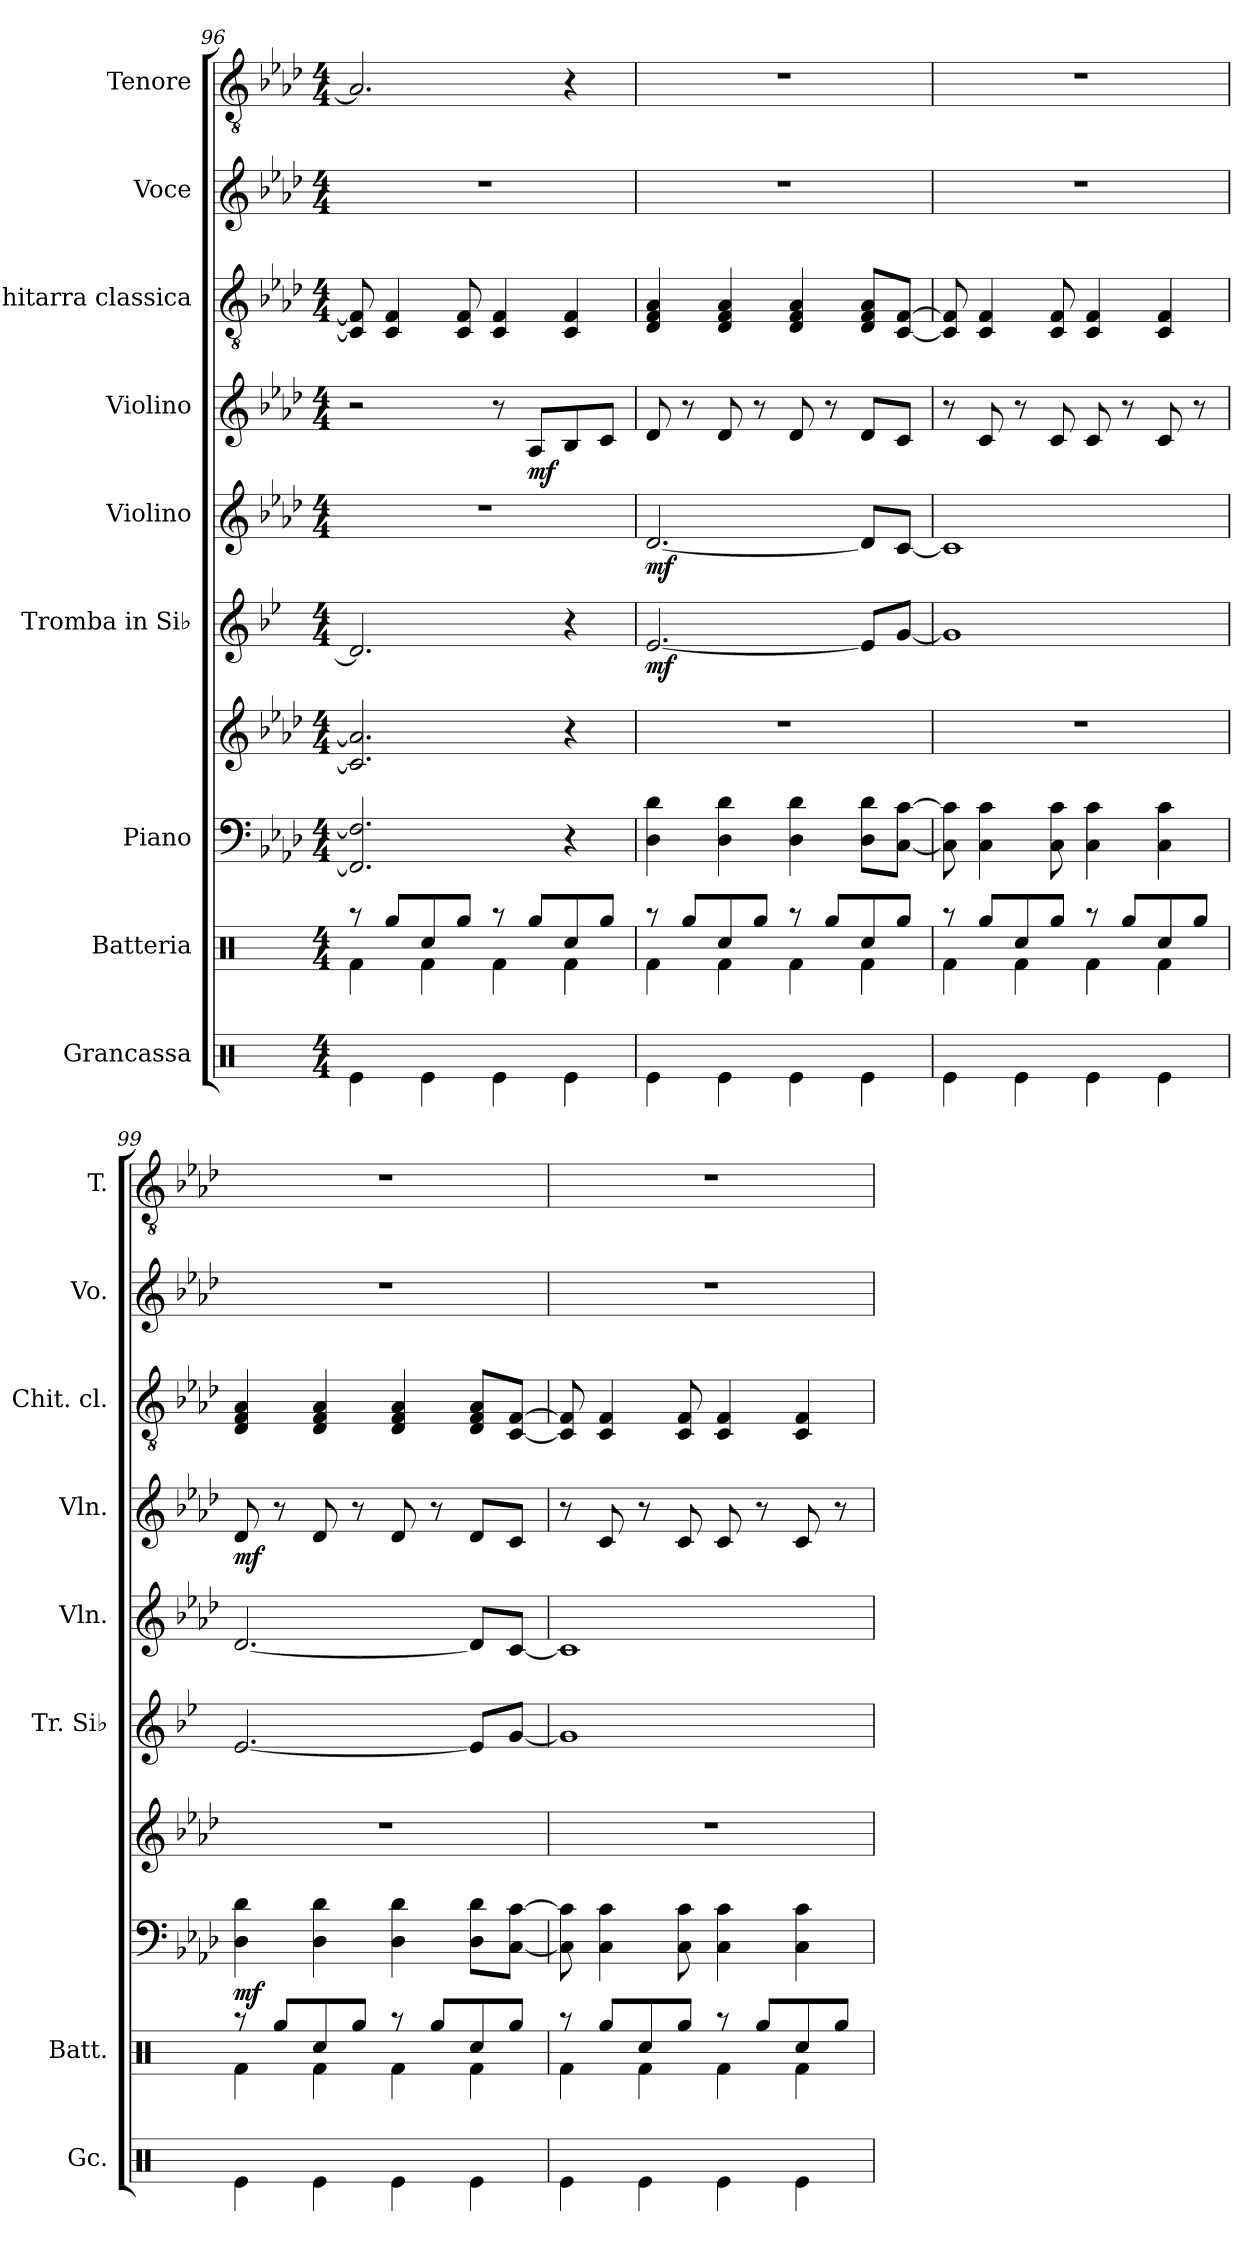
**kern	**kern	**kern	**kern	**dynam	**kern	**dynam	**kern	**dynam	**kern	**dynam	**kern	**kern	**kern
*part9	*part8	*part7	*part7	*part7	*part6	*part6	*part5	*part5	*part4	*part4	*part3	*part2	*part1
*staff10	*staff9	*staff8	*staff7	*staff7/8	*staff6	*staff6	*staff5	*staff5	*staff4	*staff4	*staff3	*staff2	*staff1
*I"Grancassa	*I"Batteria	*I"Piano	*	*	*I"Tromba in Si♭	*	*I"Violino	*	*I"Violino	*	*I"Chitarra classica	*I"Voce	*I"Tenore
*I'Gc.	*I'Batt.	*	*	*	*I'Tr. Si♭	*	*I'Vln.	*	*I'Vln.	*	*I'Chit. cl.	*I'Vo.	*I'T.
*clefX	*clefX	*clefF4	*clefG2	*	*clefG2	*	*clefG2	*	*clefG2	*	*clefGv2	*clefG2	*clefGv2
*	*	*	*	*	*ITrd1c2	*	*	*	*	*	*	*	*
*k[]	*k[]	*k[b-e-a-d-]	*k[b-e-a-d-]	*	*k[b-e-a-d-]	*	*k[b-e-a-d-]	*	*k[b-e-a-d-]	*	*k[b-e-a-d-]	*k[b-e-a-d-]	*k[b-e-a-d-]
*M4/4	*M4/4	*M4/4	*M4/4	*	*M4/4	*	*M4/4	*	*M4/4	*	*M4/4	*M4/4	*M4/4
=96	=96	=96	=96	=96	=96	=96	=96	=96	=96	=96	=96	=96	=96
*	*^	*	*	*	*	*	*	*	*	*	*	*	*
4Re\	8r	4Rf\	2.FF/] 2.F/]	2.c/] 2.a-/]	.	2.c/]	.	1r	.	2r	.	8C/] 8F/]	1r	2.A-/]
.	8Rgg/L	.	.	.	.	.	.	.	.	.	.	4C/ 4F/	.	.
4Re\	8Rcc/	4Rf\	.	.	.	.	.	.	.	.	.	.	.	.
.	8Rgg/J	.	.	.	.	.	.	.	.	.	.	8C/ 8F/	.	.
4Re\	8r	4Rf\	.	.	.	.	.	.	.	8r	.	4C/ 4F/	.	.
!	!	!	!	!	!	!	!	!	!	!	!LO:DY:b	!	!	!
.	8Rgg/L	.	.	.	.	.	.	.	.	8A-/L	mf	.	.	.
4Re\	8Rcc/	4Rf\	4r	4r	.	4r	.	.	.	8B-/	.	4C/ 4F/	.	4r
.	8Rgg/J	.	.	.	.	.	.	.	.	8c/J	.	.	.	.
=97	=97	=97	=97	=97	=97	=97	=97	=97	=97	=97	=97	=97	=97	=97
!	!	!	!	!	!	!	!LO:DY:b	!	!LO:DY:b	!	!	!	!	!
4Re\	8r	4Rf\	4D-\ 4d-\	1r	.	[2.d-/	mf	[2.d-/	mf	8d-/	.	4D-/ 4F/ 4A-/	1r	1r
.	8Rgg/L	.	.	.	.	.	.	.	.	8r	.	.	.	.
4Re\	8Rcc/	4Rf\	4D-\ 4d-\	.	.	.	.	.	.	8d-/	.	4D-/ 4F/ 4A-/	.	.
.	8Rgg/J	.	.	.	.	.	.	.	.	8r	.	.	.	.
4Re\	8r	4Rf\	4D-\ 4d-\	.	.	.	.	.	.	8d-/	.	4D-/ 4F/ 4A-/	.	.
.	8Rgg/L	.	.	.	.	.	.	.	.	8r	.	.	.	.
4Re\	8Rcc/	4Rf\	8D-\ 8d-\L	.	.	8d-/L]	.	8d-/L]	.	8d-/L	.	8D-/ 8F/ 8A-/L	.	.
.	8Rgg/J	.	[8C\ [8c\J	.	.	[8f/J	.	[8c/J	.	8c/J	.	[8C/ [8F/J	.	.
!!LO:PB:g=z
=98	=98	=98	=98	=98	=98	=98	=98	=98	=98	=98	=98	=98	=98	=98
4Re\	8r	4Rf\	8C\] 8c\]	1r	.	1f]	.	1c]	.	8r	.	8C/] 8F/]	1r	1r
.	8Rgg/L	.	4C\ 4c\	.	.	.	.	.	.	8c/	.	4C/ 4F/	.	.
4Re\	8Rcc/	4Rf\	.	.	.	.	.	.	.	8r	.	.	.	.
.	8Rgg/J	.	8C\ 8c\	.	.	.	.	.	.	8c/	.	8C/ 8F/	.	.
4Re\	8r	4Rf\	4C\ 4c\	.	.	.	.	.	.	8c/	.	4C/ 4F/	.	.
.	8Rgg/L	.	.	.	.	.	.	.	.	8r	.	.	.	.
4Re\	8Rcc/	4Rf\	4C\ 4c\	.	.	.	.	.	.	8c/	.	4C/ 4F/	.	.
.	8Rgg/J	.	.	.	.	.	.	.	.	8r	.	.	.	.
=99	=99	=99	=99	=99	=99	=99	=99	=99	=99	=99	=99	=99	=99	=99
!	!	!	!	!	!LO:DY:b=2	!	!	!	!	!	!LO:DY:b	!	!	!
4Re\	8r	4Rf\	4D-\ 4d-\	1r	mf	[2.d-/	.	[2.d-/	.	8d-/	mf	4D-/ 4F/ 4A-/	1r	1r
.	8Rgg/L	.	.	.	.	.	.	.	.	8r	.	.	.	.
4Re\	8Rcc/	4Rf\	4D-\ 4d-\	.	.	.	.	.	.	8d-/	.	4D-/ 4F/ 4A-/	.	.
.	8Rgg/J	.	.	.	.	.	.	.	.	8r	.	.	.	.
4Re\	8r	4Rf\	4D-\ 4d-\	.	.	.	.	.	.	8d-/	.	4D-/ 4F/ 4A-/	.	.
.	8Rgg/L	.	.	.	.	.	.	.	.	8r	.	.	.	.
4Re\	8Rcc/	4Rf\	8D-\ 8d-\L	.	.	8d-/L]	.	8d-/L]	.	8d-/L	.	8D-/ 8F/ 8A-/L	.	.
.	8Rgg/J	.	[8C\ [8c\J	.	.	[8f/J	.	[8c/J	.	8c/J	.	[8C/ [8F/J	.	.
=100	=100	=100	=100	=100	=100	=100	=100	=100	=100	=100	=100	=100	=100	=100
4Re\	8r	4Rf\	8C\] 8c\]	1r	.	1f]	.	1c]	.	8r	.	8C/] 8F/]	1r	1r
.	8Rgg/L	.	4C\ 4c\	.	.	.	.	.	.	8c/	.	4C/ 4F/	.	.
4Re\	8Rcc/	4Rf\	.	.	.	.	.	.	.	8r	.	.	.	.
.	8Rgg/J	.	8C\ 8c\	.	.	.	.	.	.	8c/	.	8C/ 8F/	.	.
4Re\	8r	4Rf\	4C\ 4c\	.	.	.	.	.	.	8c/	.	4C/ 4F/	.	.
.	8Rgg/L	.	.	.	.	.	.	.	.	8r	.	.	.	.
4Re\	8Rcc/	4Rf\	4C\ 4c\	.	.	.	.	.	.	8c/	.	4C/ 4F/	.	.
.	8Rgg/J	.	.	.	.	.	.	.	.	8r	.	.	.	.
*	*v	*v	*	*	*	*	*	*	*	*	*	*	*	*
=	=	=	=	=	=	=	=	=	=	=	=	=	=
*-	*-	*-	*-	*-	*-	*-	*-	*-	*-	*-	*-	*-	*-
